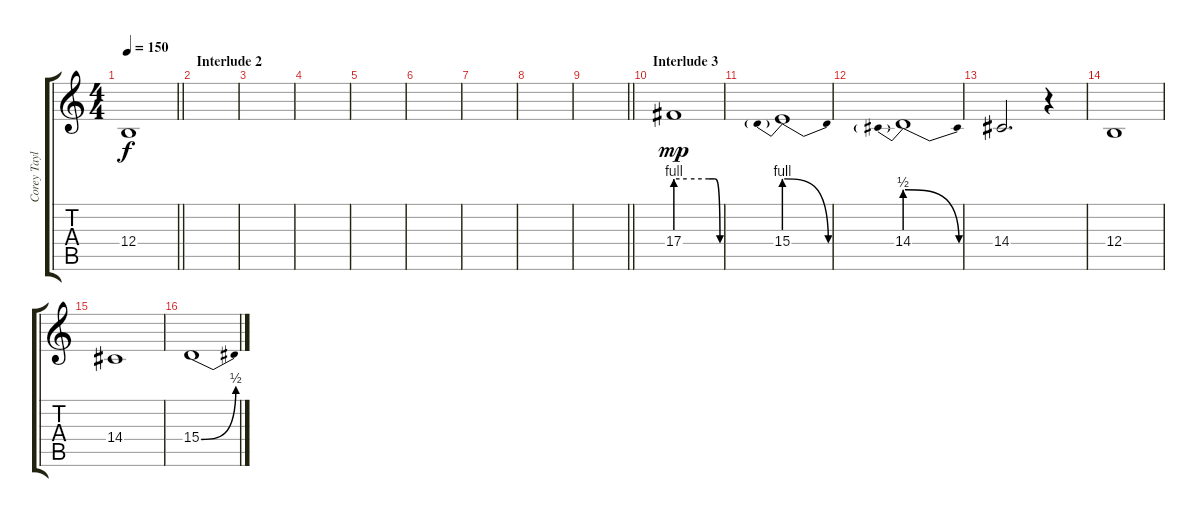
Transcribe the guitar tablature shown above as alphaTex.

\track ("Corey Taylor" "Corey Tayl") {instrument lead2sawtooth}
\staff {score tabs}
\tuning (Db4 Ab3 E3 B2 Gb2 B1) {hide}
\ts (4 4)
\tempo 150
\clef g2
\barLineRight lightlight
\ks c
12.4{t}.1{dy f} |
\section ("" "Interlude 2")
|
|
|
|
|
|
|
\barLineRight lightlight
|
\section ("" "Interlude 3")
17.4{be (custom 0 4 15 4 45 4 53 4 60 0)}.1{dy mp} |
15.4{be (prebendrelease 0 4 60 0)}.1 |
14.4{be (prebendrelease 0 2 60 0)}.1 |
14.4.2{d} r.4 |
12.4.1 |
14.4.1 |
15.4{be (bend 0 0 60 2)}.1
